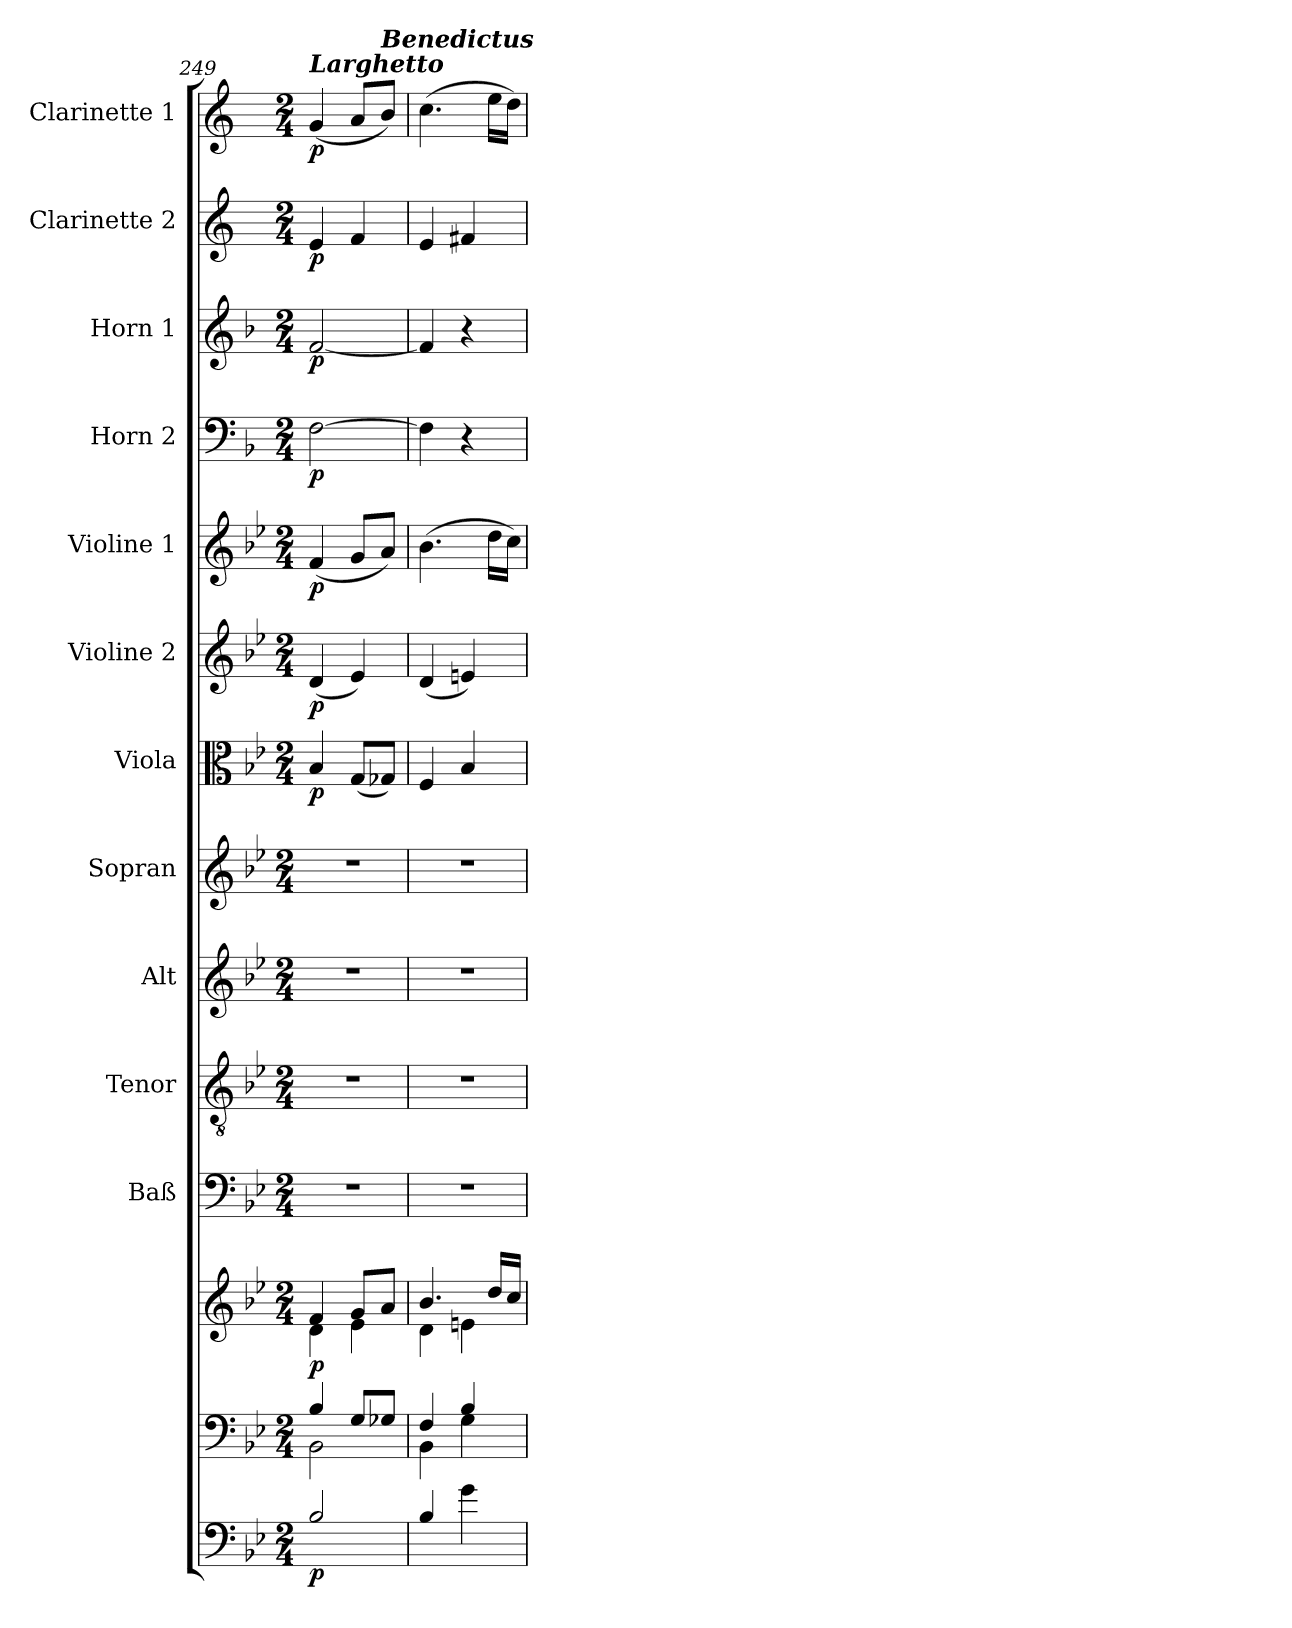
**kern	**dynam	**kern	**kern	**dynam	**kern	**kern	**kern	**kern	**kern	**dynam	**kern	**dynam	**kern	**dynam	**kern	**dynam	**kern	**dynam	**kern	**dynam	**kern	**dynam
*part13	*part13	*part12	*part12	*part12	*part11	*part10	*part9	*part8	*part7	*part7	*part6	*part6	*part5	*part5	*part4	*part4	*part3	*part3	*part2	*part2	*part1	*part1
*staff14	*staff14	*staff13	*staff12	*staff12/13	*staff11	*staff10	*staff9	*staff8	*staff7	*staff7	*staff6	*staff6	*staff5	*staff5	*staff4	*staff4	*staff3	*staff3	*staff2	*staff2	*staff1	*staff1
*	*	*	*	*	*I"Baß	*I"Tenor	*I"Alt	*I"Sopran	*I"Viola	*	*I"Violine 2	*	*I"Violine 1	*	*I"Horn 2	*	*I"Horn 1	*	*I"Clarinette 2	*	*I"Clarinette 1	*
*	*	*	*	*	*I'Baß	*I'Ten	*I'Alt	*I'Sop	*I'Vla.	*	*I'Vln. 2	*	*I'Vln. 1	*	*I'Hrn. 2	*	*I'Hrn. 1	*	*	*	*	*
!!LO:PB:g=z
*clefF4	*	*clefF4	*clefG2	*	*clefF4	*clefGv2	*clefG2	*clefG2	*clefC3	*	*clefG2	*	*clefG2	*	*clefF4	*	*clefG2	*	*clefG2	*	*clefG2	*
*ITrd7c12	*	*	*	*	*	*	*	*	*	*	*	*	*	*	*ITrd4c7	*	*ITrd4c7	*	*ITrd1c2	*	*ITrd1c2	*
*k[b-e-]	*	*k[b-e-]	*k[b-e-]	*	*k[b-e-]	*k[b-e-]	*k[b-e-]	*k[b-e-]	*k[b-e-]	*	*k[b-e-]	*	*k[b-e-]	*	*k[b-e-]	*	*k[b-e-]	*	*k[b-e-]	*	*k[b-e-]	*
*B-:	*	*B-:	*B-:	*	*B-:	*B-:	*B-:	*B-:	*B-:	*	*B-:	*	*B-:	*	*B-:	*	*B-:	*	*B-:	*	*B-:	*
*M2/4	*	*M2/4	*M2/4	*	*M2/4	*M2/4	*M2/4	*M2/4	*M2/4	*	*M2/4	*	*M2/4	*	*M2/4	*	*M2/4	*	*M2/4	*	*M2/4	*
=249	=249	=249	=249	=249	=249	=249	=249	=249	=249	=249	=249	=249	=249	=249	=249	=249	=249	=249	=249	=249	=249	=249
*	*	*^	*^	*	*	*	*	*	*	*	*	*	*	*	*	*	*	*	*	*	*	*
!	!	!	!	!	!	!	!	!	!	!	!	!	!	!	!	!	!	!	!	!	!	!	!LO:TX:a:Bi:t=Larghetto	!
!	!LO:DY:b	!	!	!	!	!LO:DY:a=2	!	!	!	!	!	!LO:DY:b	!	!LO:DY:b	!	!LO:DY:b	!	!LO:DY:b	!	!LO:DY:b	!	!LO:DY:b	!	!LO:DY:b
2BB-/	p	4B-/	2BB-\	4f/	4d\	p	2r	2r	2r	2r	4B-/	p	(<4d/	p	(<4f/	p	[2BB-\	p	[2B-/	p	4d/	p	(<4f/	p
.	.	8G/L	.	8g/L	4e-\	.	.	.	.	.	(<8G/L	.	4e-/)	.	8g/L	.	.	.	.	.	4e-/	.	8g/L	.
!	!	!	!	!	!	!	!	!	!	!	!	!	!	!	!	!	!	!	!	!	!	!	!LO:TX:a:Bi:t=Benedictus	!
.	.	8G-X/J	.	8a/J	.	.	.	.	.	.	8G-X/J)	.	.	.	8a/J)	.	.	.	.	.	.	.	8a/J)	.
=250	=250	=250	=250	=250	=250	=250	=250	=250	=250	=250	=250	=250	=250	=250	=250	=250	=250	=250	=250	=250	=250	=250	=250	=250
4BB-/	.	4F/	4BB-\	4.b-/	4d\	.	2r	2r	2r	2r	4F/	.	(<4d/	.	(>4.b-\	.	4BB-\]	.	4B-/]	.	4d/	.	(>4.b-\	.
4G\	.	4B-/	4G\	.	4en\	.	.	.	.	.	4B-/	.	4en/)	.	.	.	4r	.	4r	.	4en/	.	.	.
.	.	.	.	16dd/LL	.	.	.	.	.	.	.	.	.	.	16dd\LL	.	.	.	.	.	.	.	16dd\LL	.
.	.	.	.	16cc/JJ	.	.	.	.	.	.	.	.	.	.	16cc\JJ)	.	.	.	.	.	.	.	16cc\JJ)	.
*	*	*v	*v	*	*	*	*	*	*	*	*	*	*	*	*	*	*	*	*	*	*	*	*	*
*	*	*	*v	*v	*	*	*	*	*	*	*	*	*	*	*	*	*	*	*	*	*	*	*
=	=	=	=	=	=	=	=	=	=	=	=	=	=	=	=	=	=	=	=	=	=	=
*-	*-	*-	*-	*-	*-	*-	*-	*-	*-	*-	*-	*-	*-	*-	*-	*-	*-	*-	*-	*-	*-	*-
